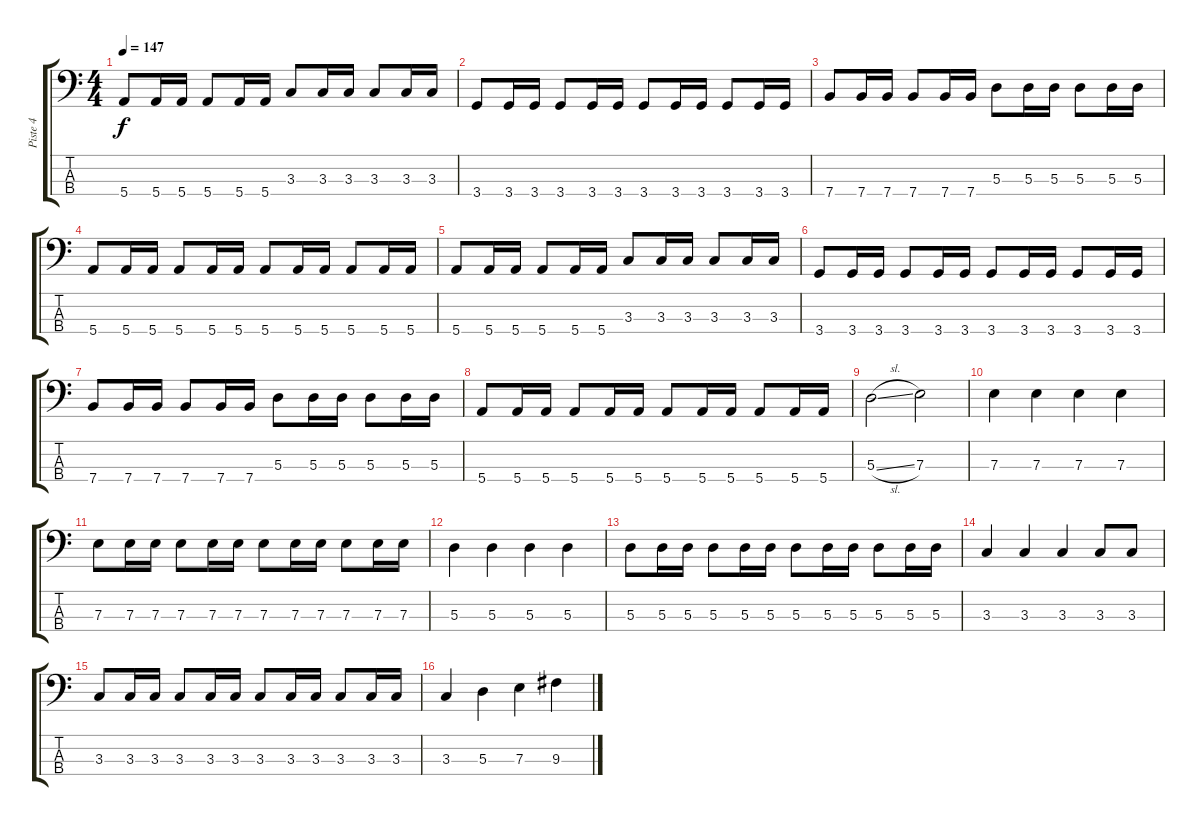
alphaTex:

\track ("Piste 4" "Piste 4") {instrument electricbassfinger}
\staff {score tabs}
\tuning (G2 D2 A1 E1) {hide}
\ts (4 4)
\tempo 147
\clef f4
\ks c
5.4.8{dy f} 5.4.16 5.4.16 5.4.8 5.4.16 5.4.16 3.3.8 3.3.16 3.3.16 3.3.8 3.3.16 3.3.16 |
3.4.8 3.4.16 3.4.16 3.4.8 3.4.16 3.4.16 3.4.8 3.4.16 3.4.16 3.4.8 3.4.16 3.4.16 |
7.4.8 7.4.16 7.4.16 7.4.8 7.4.16 7.4.16 5.3.8 5.3.16 5.3.16 5.3.8 5.3.16 5.3.16 |
5.4.8 5.4.16 5.4.16 5.4.8 5.4.16 5.4.16 5.4.8 5.4.16 5.4.16 5.4.8 5.4.16 5.4.16 |
5.4.8 5.4.16 5.4.16 5.4.8 5.4.16 5.4.16 3.3.8 3.3.16 3.3.16 3.3.8 3.3.16 3.3.16 |
3.4.8 3.4.16 3.4.16 3.4.8 3.4.16 3.4.16 3.4.8 3.4.16 3.4.16 3.4.8 3.4.16 3.4.16 |
7.4.8 7.4.16 7.4.16 7.4.8 7.4.16 7.4.16 5.3.8 5.3.16 5.3.16 5.3.8 5.3.16 5.3.16 |
5.4.8 5.4.16 5.4.16 5.4.8 5.4.16 5.4.16 5.4.8 5.4.16 5.4.16 5.4.8 5.4.16 5.4.16 |
5.3{sl}.2 7.3.2 |
7.3.4 7.3.4 7.3.4 7.3.4 |
7.3.8 7.3.16 7.3.16 7.3.8 7.3.16 7.3.16 7.3.8 7.3.16 7.3.16 7.3.8 7.3.16 7.3.16 |
5.3.4 5.3.4 5.3.4 5.3.4 |
5.3.8 5.3.16 5.3.16 5.3.8 5.3.16 5.3.16 5.3.8 5.3.16 5.3.16 5.3.8 5.3.16 5.3.16 |
3.3.4 3.3.4 3.3.4 3.3.8 3.3.8 |
3.3.8 3.3.16 3.3.16 3.3.8 3.3.16 3.3.16 3.3.8 3.3.16 3.3.16 3.3.8 3.3.16 3.3.16 |
3.3.4 5.3.4 7.3.4 9.3{ss}.4
